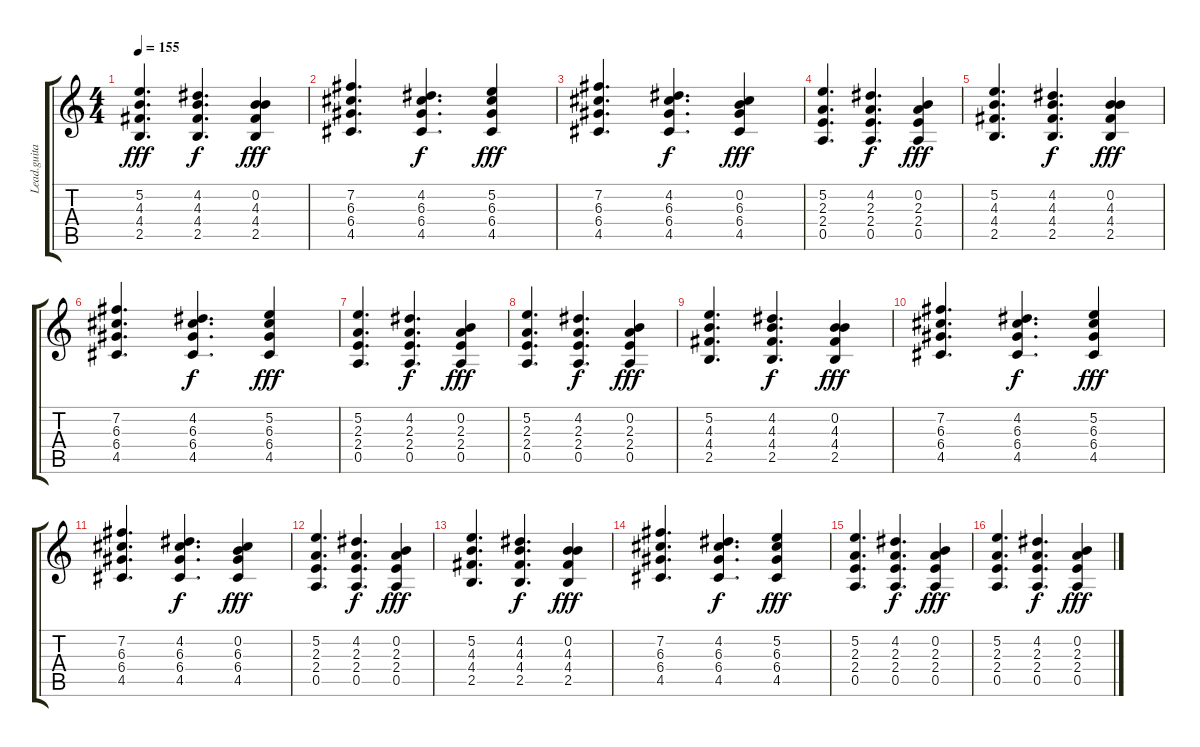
\track ("Lead.guitar" "Lead.guita") {instrument electricguitarclean}
\staff {score tabs}
\tuning (E4 B3 G3 D3 A2 E2) {hide}
\ts (4 4)
\tempo 155
\clef g2
\ks c
(5.2 4.3 4.4 2.5).4{d dy fff} (4.2 4.3 4.4 2.5).4{d dy f} (0.2 4.3 4.4 2.5).4{dy fff} |
(7.2 6.3 6.4 4.5).4{d} (4.2 6.3 6.4 4.5).4{d dy f} (5.2 6.3 6.4 4.5).4{dy fff} |
(7.2 6.3 6.4 4.5).4{d} (4.2 6.3 6.4 4.5).4{d dy f} (0.2 6.3 6.4 4.5).4{dy fff} |
(5.2 2.3 2.4 0.5).4{d} (4.2 2.3 2.4 0.5).4{d dy f} (0.2 2.3 2.4 0.5).4{dy fff} |
(5.2 4.3 4.4 2.5).4{d} (4.2 4.3 4.4 2.5).4{d dy f} (0.2 4.3 4.4 2.5).4{dy fff} |
(7.2 6.3 6.4 4.5).4{d} (4.2 6.3 6.4 4.5).4{d dy f} (5.2 6.3 6.4 4.5).4{dy fff} |
(5.2 2.3 2.4 0.5).4{d} (4.2 2.3 2.4 0.5).4{d dy f} (0.2 2.3 2.4 0.5).4{dy fff} |
(5.2 2.3 2.4 0.5).4{d} (4.2 2.3 2.4 0.5).4{d dy f} (0.2 2.3 2.4 0.5).4{dy fff} |
(5.2 4.3 4.4 2.5).4{d} (4.2 4.3 4.4 2.5).4{d dy f} (0.2 4.3 4.4 2.5).4{dy fff} |
(7.2 6.3 6.4 4.5).4{d} (4.2 6.3 6.4 4.5).4{d dy f} (5.2 6.3 6.4 4.5).4{dy fff} |
(7.2 6.3 6.4 4.5).4{d} (4.2 6.3 6.4 4.5).4{d dy f} (0.2 6.3 6.4 4.5).4{dy fff} |
(5.2 2.3 2.4 0.5).4{d} (4.2 2.3 2.4 0.5).4{d dy f} (0.2 2.3 2.4 0.5).4{dy fff} |
(5.2 4.3 4.4 2.5).4{d} (4.2 4.3 4.4 2.5).4{d dy f} (0.2 4.3 4.4 2.5).4{dy fff} |
(7.2 6.3 6.4 4.5).4{d} (4.2 6.3 6.4 4.5).4{d dy f} (5.2 6.3 6.4 4.5).4{dy fff} |
(5.2 2.3 2.4 0.5).4{d} (4.2 2.3 2.4 0.5).4{d dy f} (0.2 2.3 2.4 0.5).4{dy fff} |
(5.2 2.3 2.4 0.5).4{d} (4.2 2.3 2.4 0.5).4{d dy f} (0.2 2.3 2.4 0.5).4{dy fff}
